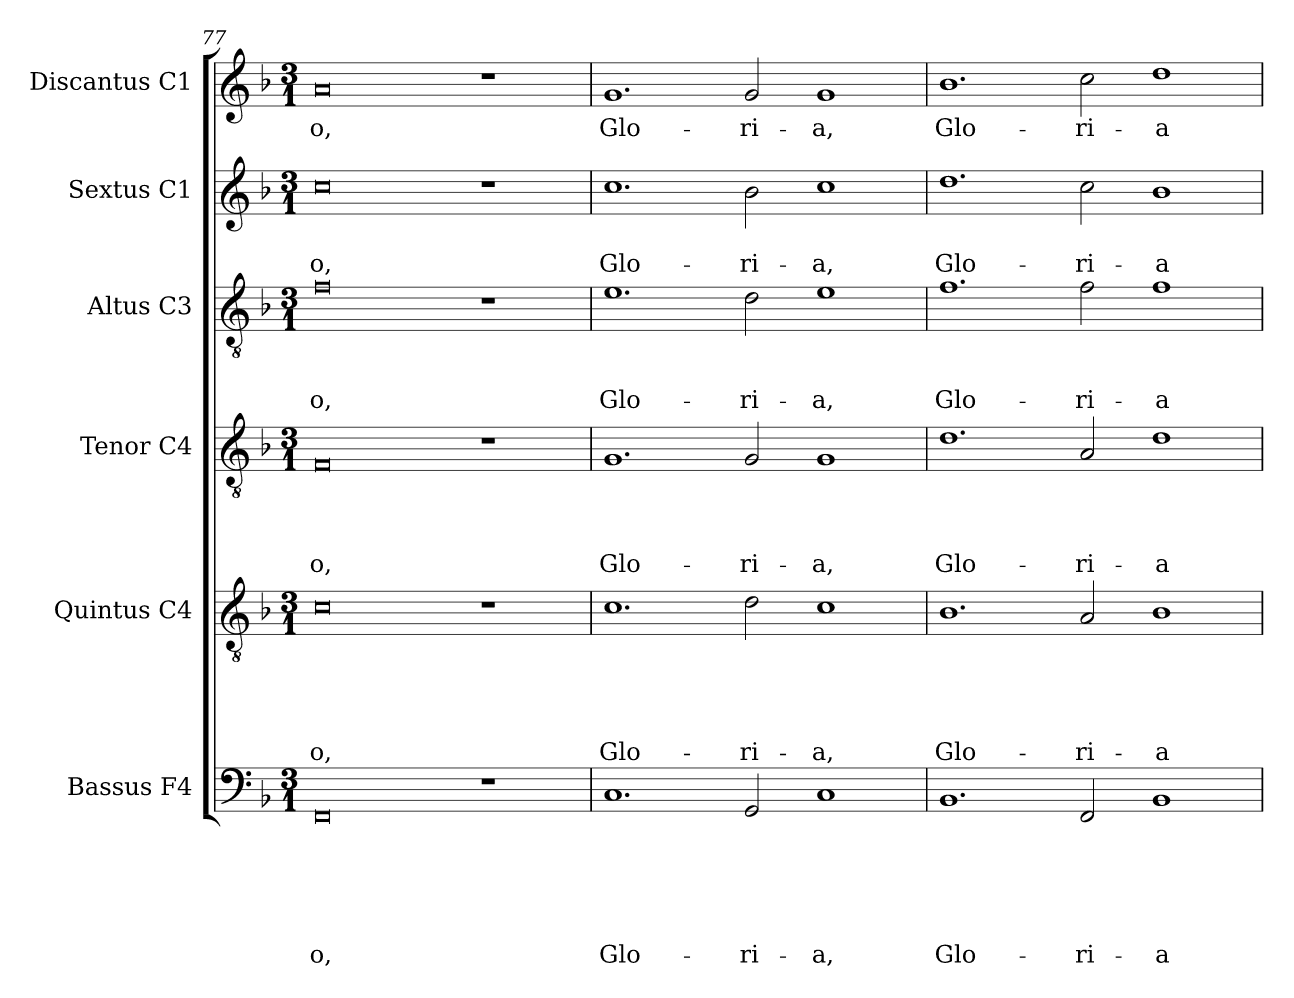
**kern	**text	**text	**text	**text	**text	**text	**kern	**text	**text	**text	**text	**text	**kern	**text	**text	**text	**text	**kern	**text	**text	**text	**kern	**text	**text	**kern	**text
*part6	*part6	*part6	*part6	*part6	*part6	*part6	*part5	*part5	*part5	*part5	*part5	*part5	*part4	*part4	*part4	*part4	*part4	*part3	*part3	*part3	*part3	*part2	*part2	*part2	*part1	*part1
*staff6	*staff6	*staff6	*staff6	*staff6	*staff6	*staff6	*staff5	*staff5	*staff5	*staff5	*staff5	*staff5	*staff4	*staff4	*staff4	*staff4	*staff4	*staff3	*staff3	*staff3	*staff3	*staff2	*staff2	*staff2	*staff1	*staff1
*I"Bassus F4	*	*	*	*	*	*	*I"Quintus C4	*	*	*	*	*	*I"Tenor C4	*	*	*	*	*I"Altus C3	*	*	*	*I"Sextus C1	*	*	*I"Discantus C1	*
*I'B	*	*	*	*	*	*	*	*	*	*	*	*	*I'T	*	*	*	*	*I'A	*	*	*	*	*	*	*I'C	*
*clefF4	*	*	*	*	*	*	*clefGv2	*	*	*	*	*	*clefGv2	*	*	*	*	*clefGv2	*	*	*	*clefG2	*	*	*clefG2	*
*k[b-]	*	*	*	*	*	*	*k[b-]	*	*	*	*	*	*k[b-]	*	*	*	*	*k[b-]	*	*	*	*k[b-]	*	*	*k[b-]	*
*F:	*	*	*	*	*	*	*F:	*	*	*	*	*	*F:	*	*	*	*	*F:	*	*	*	*F:	*	*	*F:	*
*M3/1	*	*	*	*	*	*	*M3/1	*	*	*	*	*	*M3/1	*	*	*	*	*M3/1	*	*	*	*M3/1	*	*	*M3/1	*
=77	=77	=77	=77	=77	=77	=77	=77	=77	=77	=77	=77	=77	=77	=77	=77	=77	=77	=77	=77	=77	=77	=77	=77	=77	=77	=77
!	!	!	!	!	!	!LO:LY:b	!	!	!	!	!	!LO:LY:b	!	!	!	!	!LO:LY:b	!	!	!	!LO:LY:b	!	!	!LO:LY:b	!	!LO:LY:b
0FF	.	.	.	.	.	-o,	0c	.	.	.	.	-o,	0F	.	.	.	-o,	0f	.	.	-o,	0cc	.	-o,	0a	-o,
1r	.	.	.	.	.	.	1r	.	.	.	.	.	1r	.	.	.	.	1r	.	.	.	1r	.	.	1r	.
=78	=78	=78	=78	=78	=78	=78	=78	=78	=78	=78	=78	=78	=78	=78	=78	=78	=78	=78	=78	=78	=78	=78	=78	=78	=78	=78
!	!	!	!	!	!	!LO:LY:b	!	!	!	!	!	!LO:LY:b	!	!	!	!	!LO:LY:b	!	!	!	!LO:LY:b	!	!	!LO:LY:b	!	!LO:LY:b
1.C	.	.	.	.	.	Glo-	1.c	.	.	.	.	Glo-	1.G	.	.	.	Glo-	1.e	.	.	Glo-	1.cc	.	Glo-	1.g	Glo-
!	!	!	!	!	!	!LO:LY:b	!	!	!	!	!	!LO:LY:b	!	!	!	!	!LO:LY:b	!	!	!	!LO:LY:b	!	!	!LO:LY:b	!	!LO:LY:b
2GG/	.	.	.	.	.	-ri-	2d\	.	.	.	.	-ri-	2G/	.	.	.	-ri-	2d\	.	.	-ri-	2b-\	.	-ri-	2g/	-ri-
!	!	!	!	!	!	!LO:LY:b	!	!	!	!	!	!LO:LY:b	!	!	!	!	!LO:LY:b	!	!	!	!LO:LY:b	!	!	!LO:LY:b	!	!LO:LY:b
1C	.	.	.	.	.	-a,	1c	.	.	.	.	-a,	1G	.	.	.	-a,	1e	.	.	-a,	1cc	.	-a,	1g	-a,
=79	=79	=79	=79	=79	=79	=79	=79	=79	=79	=79	=79	=79	=79	=79	=79	=79	=79	=79	=79	=79	=79	=79	=79	=79	=79	=79
!	!	!	!	!	!	!LO:LY:b	!	!	!	!	!	!LO:LY:b	!	!	!	!	!LO:LY:b	!	!	!	!LO:LY:b	!	!	!LO:LY:b	!	!LO:LY:b
1.BB-	.	.	.	.	.	Glo-	1.B-	.	.	.	.	Glo-	1.d	.	.	.	Glo-	1.f	.	.	Glo-	1.dd	.	Glo-	1.b-	Glo-
!	!	!	!	!	!	!LO:LY:b	!	!	!	!	!	!LO:LY:b	!	!	!	!	!LO:LY:b	!	!	!	!LO:LY:b	!	!	!LO:LY:b	!	!LO:LY:b
2FF/	.	.	.	.	.	-ri-	2A/	.	.	.	.	-ri-	2A/	.	.	.	-ri-	2f\	.	.	-ri-	2cc\	.	-ri-	2cc\	-ri-
!	!	!	!	!	!	!LO:LY:b	!	!	!	!	!	!LO:LY:b	!	!	!	!	!LO:LY:b	!	!	!	!LO:LY:b	!	!	!LO:LY:b	!	!LO:LY:b
1BB-	.	.	.	.	.	-a	1B-	.	.	.	.	-a	1d	.	.	.	-a	1f	.	.	-a	1b-	.	-a	1dd	-a
=	=	=	=	=	=	=	=	=	=	=	=	=	=	=	=	=	=	=	=	=	=	=	=	=	=	=
*-	*-	*-	*-	*-	*-	*-	*-	*-	*-	*-	*-	*-	*-	*-	*-	*-	*-	*-	*-	*-	*-	*-	*-	*-	*-	*-
